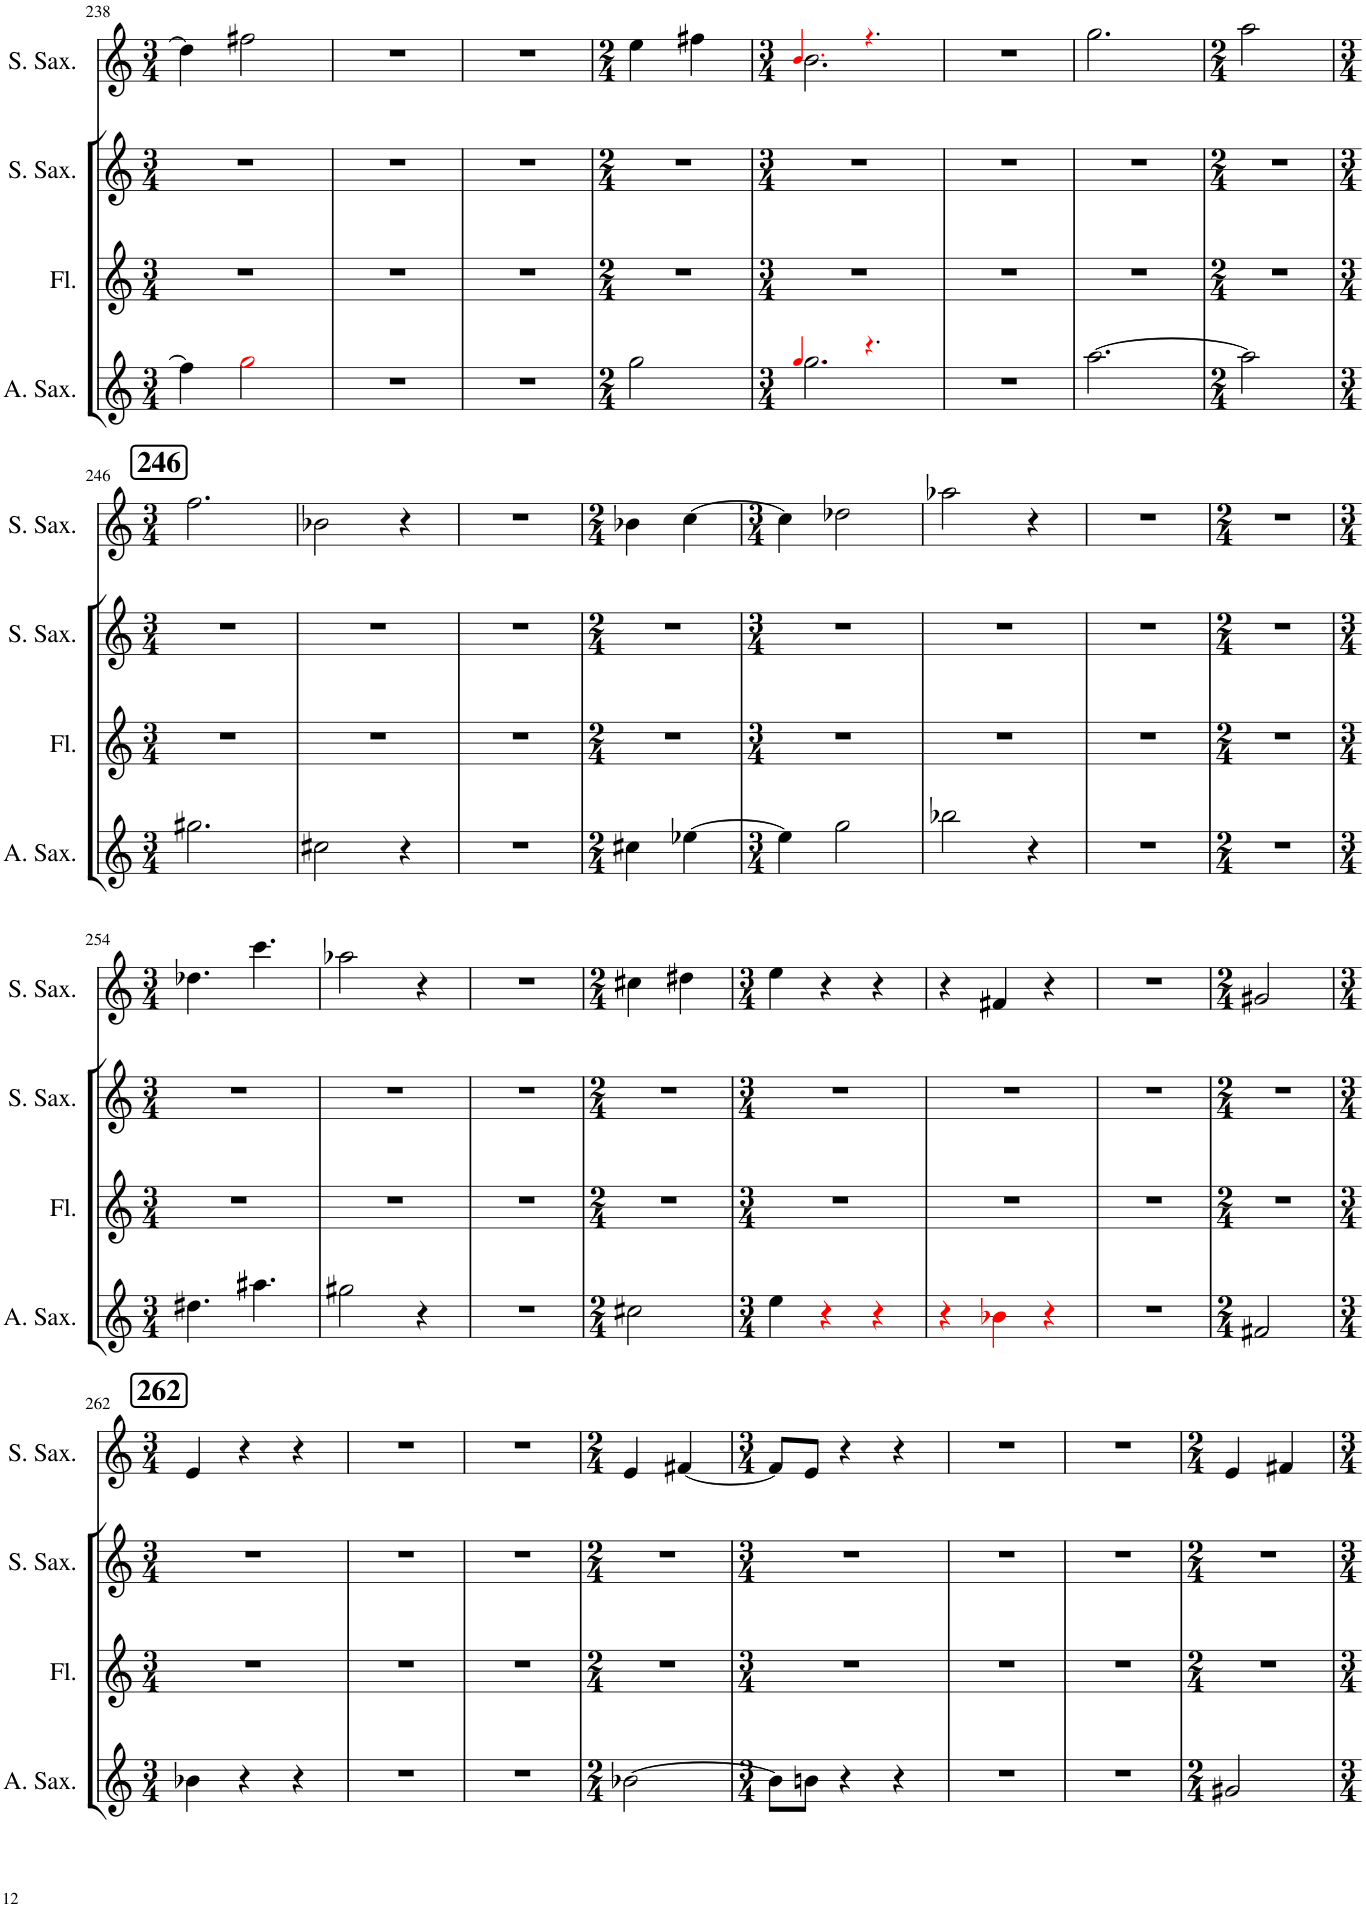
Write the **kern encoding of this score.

**kern	**kern	**kern	**kern
*part4	*part3	*part2	*part1
*staff4	*staff3	*staff2	*staff1
*I"Alto Saxophone	*I"Flute	*I"Soprano Saxophone	*I"Soprano Saxophone
*I'A. Sax.	*I'Fl.	*I'S. Sax.	*I'S. Sax.
!!LO:PB:g=z
*clefG2	*clefG2	*clefG2	*clefG2
*Trd5c9	*	*Trd1c2	*Trd1c2
*k[]	*k[]	*k[]	*k[]
*M3/4	*M3/4	*M3/4	*M3/4
=238	=238	=238	=238
4ff#\]	2.r	2.r	4dd#\]
2ggi\	.	.	2ff#X\
=239	=239	=239	=239
2.r	2.r	2.r	2.r
=240	=240	=240	=240
2.r	2.r	2.r	2.r
=241	=241	=241	=241
*M2/4	*M2/4	*M2/4	*M2/4
2gg\	2r	2r	4ee\
.	.	.	4ff#X\
=242	=242	=242	=242
*M3/4	*M3/4	*M3/4	*M3/4
*^	*	*	*^
4.gg!i/	2.gg\	2.r	2.r	4.b!i/	2.b\
4.r	.	.	.	4.r	.
*v	*v	*	*	*v	*v
=243	=243	=243	=243
2.r	2.r	2.r	2.r
=244	=244	=244	=244
[2.aa\	2.r	2.r	2.gg\
=245	=245	=245	=245
*M2/4	*M2/4	*M2/4	*M2/4
2aa\]	2r	2r	2aa\
!!LO:LB:g=z
!!LO:REH:place=s1:a:B:cj:fs=14:t=246
=246	=246	=246	=246
*M3/4	*M3/4	*M3/4	*M3/4
2.gg#X\	2.r	2.r	2.ff\
=247	=247	=247	=247
2cc#X\	2.r	2.r	2b-X\
4r	.	.	4r
=248	=248	=248	=248
2.r	2.r	2.r	2.r
=249	=249	=249	=249
*M2/4	*M2/4	*M2/4	*M2/4
4cc#X\	2r	2r	4b-X\
[4ee-X\	.	.	[4cc\
=250	=250	=250	=250
*M3/4	*M3/4	*M3/4	*M3/4
4ee-\]	2.r	2.r	4cc\]
2gg\	.	.	2dd-X\
=251	=251	=251	=251
2bb-X\	2.r	2.r	2aa-X\
4r	.	.	4r
=252	=252	=252	=252
2.r	2.r	2.r	2.r
=253	=253	=253	=253
*M2/4	*M2/4	*M2/4	*M2/4
2r	2r	2r	2r
!!LO:LB:g=z
=254	=254	=254	=254
*M3/4	*M3/4	*M3/4	*M3/4
4.dd#X\	2.r	2.r	4.dd-X\
4.aa#X\	.	.	4.ccc\
=255	=255	=255	=255
2gg#X\	2.r	2.r	2aa-X\
4r	.	.	4r
=256	=256	=256	=256
2.r	2.r	2.r	2.r
=257	=257	=257	=257
*M2/4	*M2/4	*M2/4	*M2/4
2cc#X\	2r	2r	4cc#X\
.	.	.	4dd#X\
=258	=258	=258	=258
*M3/4	*M3/4	*M3/4	*M3/4
4ee\	2.r	2.r	4ee\
4r	.	.	4r
4r	.	.	4r
=259	=259	=259	=259
4r	2.r	2.r	4r
4b-Xi\	.	.	4f#X/
4r	.	.	4r
=260	=260	=260	=260
2.r	2.r	2.r	2.r
=261	=261	=261	=261
*M2/4	*M2/4	*M2/4	*M2/4
2f#X/	2r	2r	2g#X/
!!LO:LB:g=z
!!LO:REH:place=s1:a:B:cj:fs=14:t=262
=262	=262	=262	=262
*M3/4	*M3/4	*M3/4	*M3/4
4b-X\	2.r	2.r	4e/
4r	.	.	4r
4r	.	.	4r
=263	=263	=263	=263
2.r	2.r	2.r	2.r
=264	=264	=264	=264
2.r	2.r	2.r	2.r
=265	=265	=265	=265
*M2/4	*M2/4	*M2/4	*M2/4
[2b-X\	2r	2r	4e/
.	.	.	[4f#X/
=266	=266	=266	=266
*M3/4	*M3/4	*M3/4	*M3/4
8b-\L]	2.r	2.r	8f#/L]
8bn\J	.	.	8e/J
4r	.	.	4r
4r	.	.	4r
=267	=267	=267	=267
2.r	2.r	2.r	2.r
=268	=268	=268	=268
2.r	2.r	2.r	2.r
=269	=269	=269	=269
*M2/4	*M2/4	*M2/4	*M2/4
2g#X/	2r	2r	4e/
.	.	.	4f#X/
=	=	=	=
*-	*-	*-	*-
